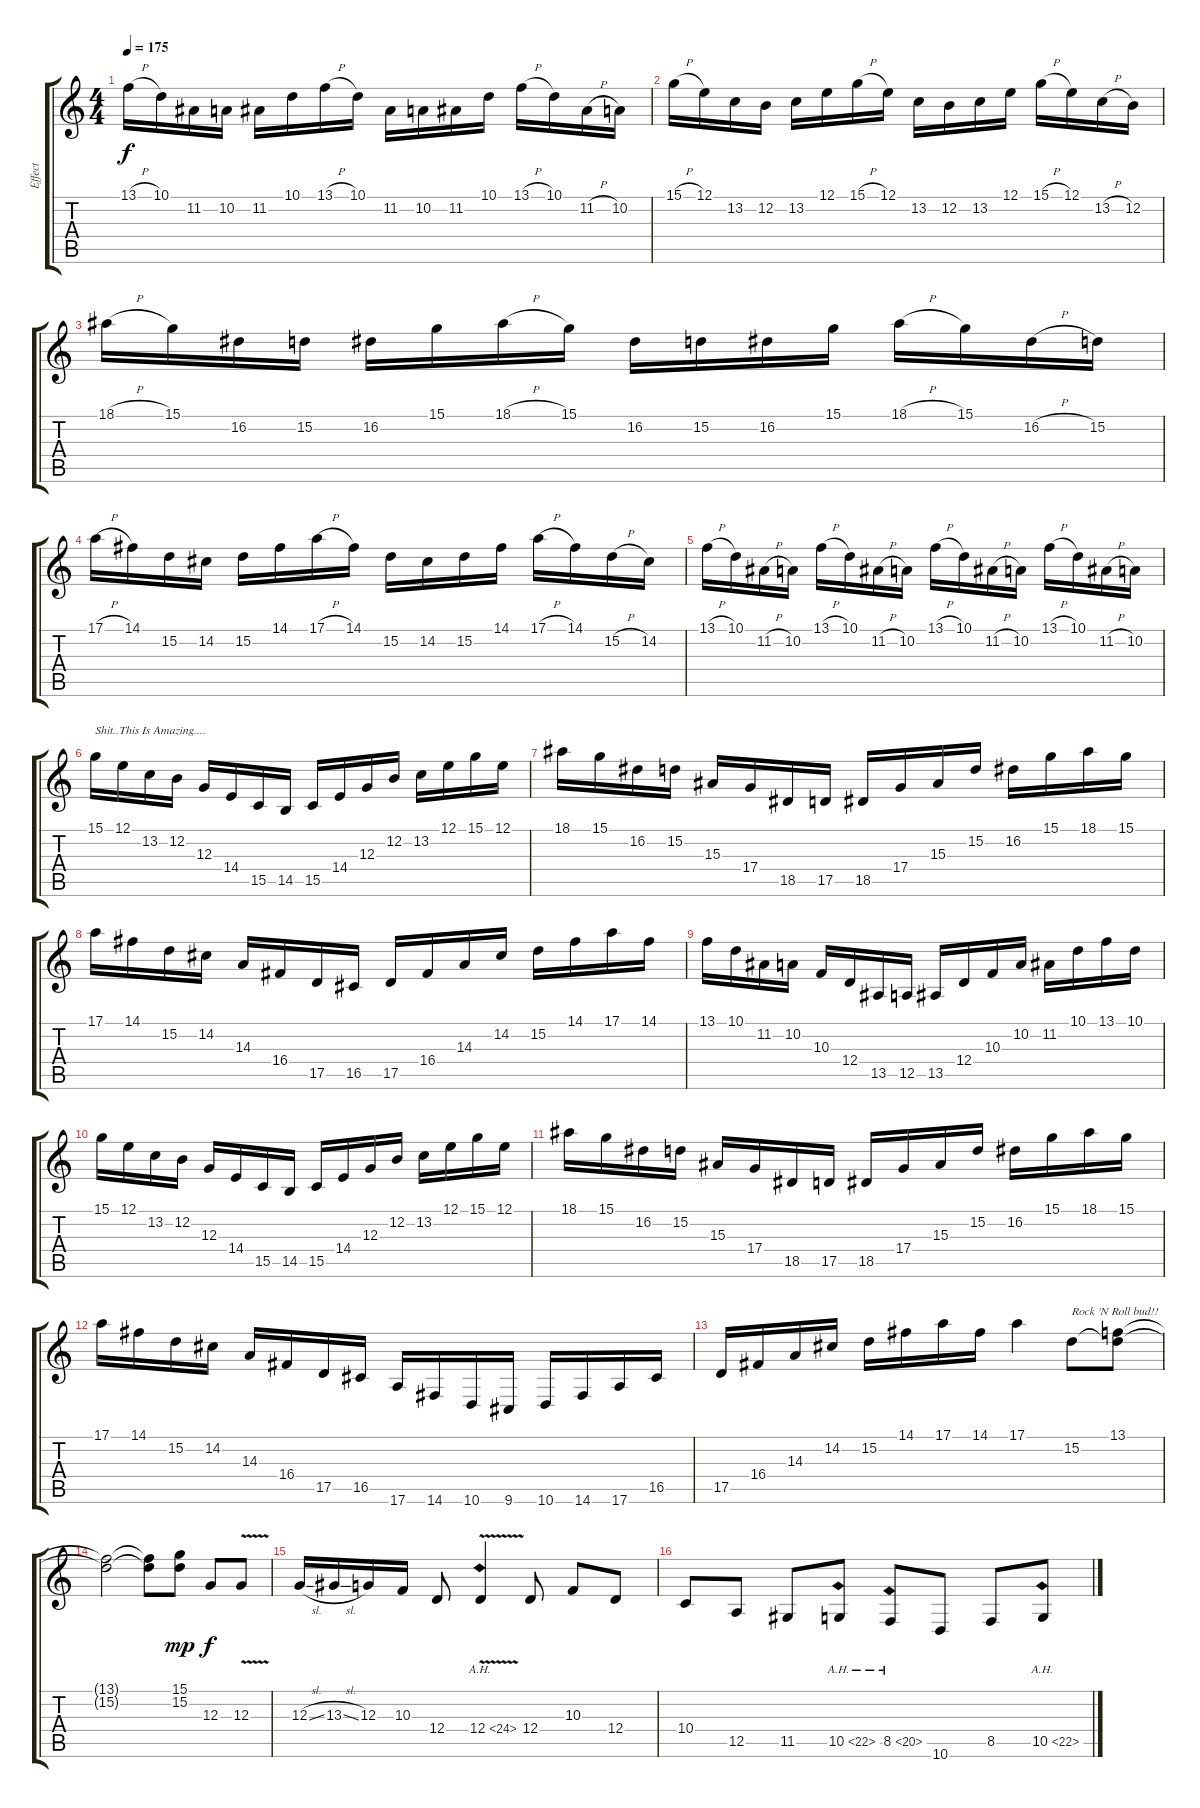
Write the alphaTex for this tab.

\track ("Effect" "Effect") {instrument tremolostrings}
\staff {score tabs}
\tuning (E4 B3 G3 D3 A2 E2) {hide}
\ts (4 4)
\tempo 175
\clef g2
\ks c
13.1{h}.16{dy f} 10.1.16 11.2.16 10.2.16 11.2.16 10.1.16 13.1{h}.16 10.1.16 11.2.16 10.2.16 11.2.16 10.1.16 13.1{h}.16 10.1.16 11.2{h}.16 10.2.16 |
15.1{h}.16 12.1.16 13.2.16 12.2.16 13.2.16 12.1.16 15.1{h}.16 12.1.16 13.2.16 12.2.16 13.2.16 12.1.16 15.1{h}.16 12.1.16 13.2{h}.16 12.2.16 |
18.1{h}.16 15.1.16 16.2.16 15.2.16 16.2.16 15.1.16 18.1{h}.16 15.1.16 16.2.16 15.2.16 16.2.16 15.1.16 18.1{h}.16 15.1.16 16.2{h}.16 15.2.16 |
17.1{h}.16 14.1.16 15.2.16 14.2.16 15.2.16 14.1.16 17.1{h}.16 14.1.16 15.2.16 14.2.16 15.2.16 14.1.16 17.1{h}.16 14.1.16 15.2{h}.16 14.2.16 |
13.1{h}.16 10.1.16 11.2{h}.16 10.2.16 13.1{h}.16 10.1.16 11.2{h}.16 10.2.16 13.1{h}.16 10.1.16 11.2{h}.16 10.2.16 13.1{h}.16 10.1.16 11.2{h}.16 10.2.16 |
15.1.16{txt "Shit..This Is Amazing...."} 12.1.16 13.2.16 12.2.16 12.3.16 14.4.16 15.5.16 14.5.16 15.5.16 14.4.16 12.3.16 12.2.16 13.2.16 12.1.16 15.1.16 12.1.16 |
18.1.16 15.1.16 16.2.16 15.2.16 15.3.16 17.4.16 18.5.16 17.5.16 18.5.16 17.4.16 15.3.16 15.2.16 16.2.16 15.1.16 18.1.16 15.1.16 |
17.1.16 14.1.16 15.2.16 14.2.16 14.3.16 16.4.16 17.5.16 16.5.16 17.5.16 16.4.16 14.3.16 14.2.16 15.2.16 14.1.16 17.1.16 14.1.16 |
13.1.16 10.1.16 11.2.16 10.2.16 10.3.16 12.4.16 13.5.16 12.5.16 13.5.16 12.4.16 10.3.16 10.2.16 11.2.16 10.1.16 13.1.16 10.1.16 |
15.1.16 12.1.16 13.2.16 12.2.16 12.3.16 14.4.16 15.5.16 14.5.16 15.5.16 14.4.16 12.3.16 12.2.16 13.2.16 12.1.16 15.1.16 12.1.16 |
18.1.16 15.1.16 16.2.16 15.2.16 15.3.16 17.4.16 18.5.16 17.5.16 18.5.16 17.4.16 15.3.16 15.2.16 16.2.16 15.1.16 18.1.16 15.1.16 |
17.1.16 14.1.16 15.2.16 14.2.16 14.3.16 16.4.16 17.5.16 16.5.16 17.6.16 14.6.16 10.6.16 9.6.16 10.6.16 14.6.16 17.6.16 16.5.16 |
17.5.16 16.4.16 14.3.16 14.2.16 15.2.16 14.1.16 17.1.16 14.1.16 17.1.4 15.2.8{txt "Rock 'N Roll bud!!"} (13.1 15.2{t}).8 |
(13.1{t} 15.2{t}).2 (13.1{t} 15.2{t}).8 (15.1 15.2).8{dy mp} 12.3.8{dy f} 12.3{v}.8 |
12.3{sl}.16 13.3{sl}.16 12.3.16 10.3.16 12.4.8 12.4{ah 12 v}.4 12.4.8 10.3.8 12.4.8 |
10.4.8 12.5.8 11.5.8 10.5{ah 12}.8 8.5{ah 12}.8 10.6.8 8.5.8 10.5{ah 12}.8
